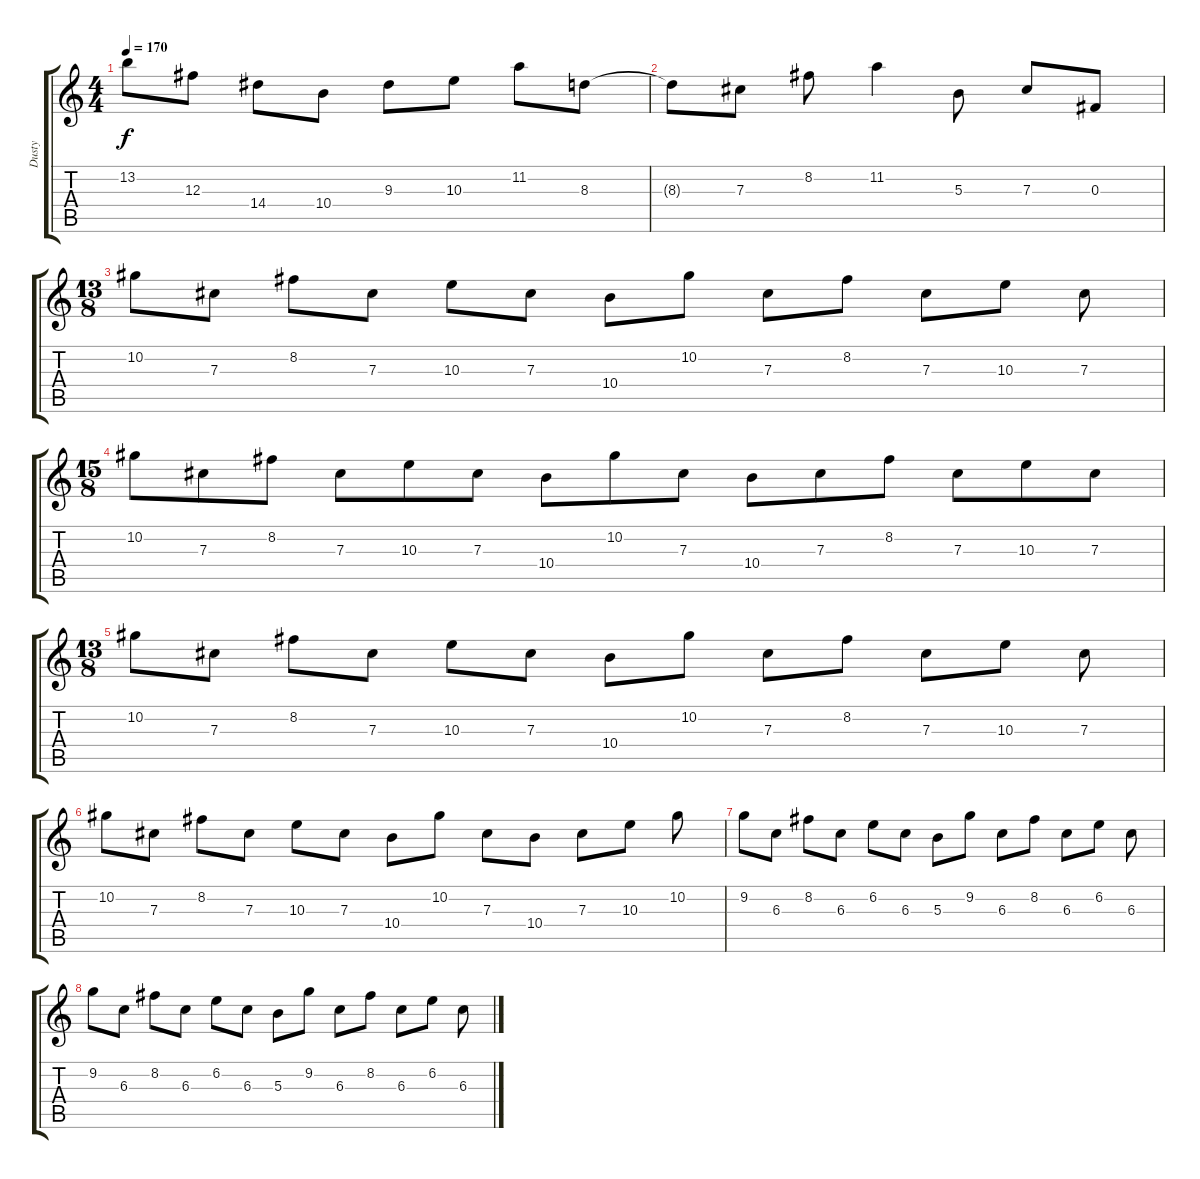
\track ("Dusty" "Dusty") {instrument overdrivenguitar}
\staff {score tabs}
\tuning (Eb4 Bb3 Gb3 Db3 Ab2 Db2) {hide}
\ts (4 4)
\tempo 170
\clef g2
\ks c
13.2.8{dy f} 12.3.8 14.4.8 10.4.8 9.3.8 10.3.8 11.2.8 8.3.8 |
8.3{t}.8 7.3.8 8.2.8 11.2.4 5.3.8 7.3.8 0.3.8 |
\ts (13 8)
10.2.8 7.3.8 8.2.8 7.3.8 10.3.8 7.3.8 10.4.8 10.2.8 7.3.8 8.2.8 7.3.8 10.3.8 7.3.8 |
\ts (15 8)
10.2.8 7.3.8 8.2.8 7.3.8 10.3.8 7.3.8 10.4.8 10.2.8 7.3.8 10.4.8 7.3.8 8.2.8 7.3.8 10.3.8 7.3.8 |
\ts (13 8)
10.2.8 7.3.8 8.2.8 7.3.8 10.3.8 7.3.8 10.4.8 10.2.8 7.3.8 8.2.8 7.3.8 10.3.8 7.3.8 |
10.2.8 7.3.8 8.2.8 7.3.8 10.3.8 7.3.8 10.4.8 10.2.8 7.3.8 10.4.8 7.3.8 10.3.8 10.2.8 |
9.2.8 6.3.8 8.2.8 6.3.8 6.2.8 6.3.8 5.3.8 9.2.8 6.3.8 8.2.8 6.3.8 6.2.8 6.3.8 |
9.2.8 6.3.8 8.2.8 6.3.8 6.2.8 6.3.8 5.3.8 9.2.8 6.3.8 8.2.8 6.3.8 6.2.8 6.3.8
